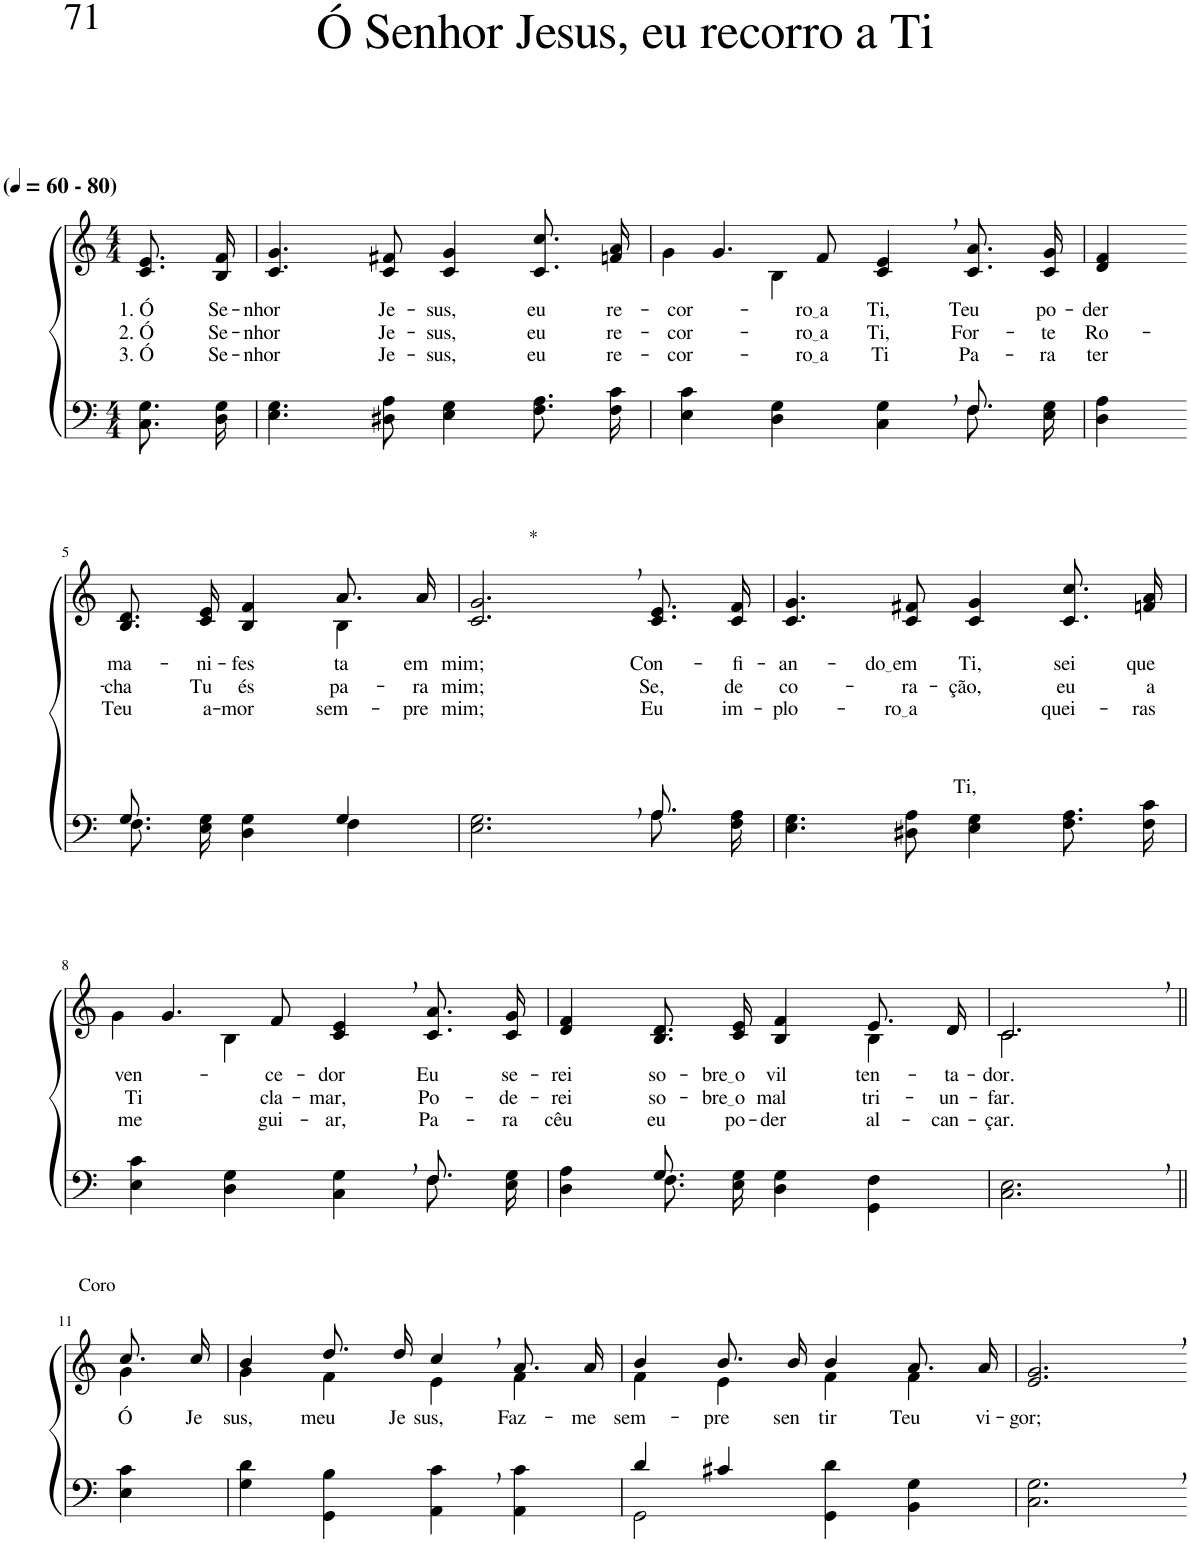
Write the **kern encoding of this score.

**kern	**kern	**text	**text	**text
*part2	*part1	*part1	*part1	*part1
*staff2	*staff1	*staff1	*staff1	*staff1
*I"Parte III e IV	*I"Parte I e II	*	*	*
*clefF4	*clefG2	*	*	*
*k[]	*k[]	*	*	*
*M4/4	*M4/4	*	*	*
*MM60	*MM60	*	*	*
=1	=1	=1	=1	=1
!	!LO:TX:a:B:t=(	!	!	!
!	!LO:TX:a:B:t=- 80)	!	!	!
!	!	!LO:LY:b	!LO:LY:b	!LO:LY:b
8.C\ 8.G\L	8.c/ 8.e/L	1. Ó	2. Ó	3. Ó
!	!	!LO:LY:b	!LO:LY:b	!LO:LY:b
16D\ 16G\Jk	16B/ 16f/Jk	Se-	Se-	Se-
=2	=2	=2	=2	=2
!	!	!LO:LY:b	!LO:LY:b	!LO:LY:b
4.E\ 4.G\	4.c/ 4.g/	-nhor	-nhor	-nhor
!	!	!LO:LY:b	!LO:LY:b	!LO:LY:b
8D#X\ 8A\	8c/ 8f#X/	Je-	Je-	Je-
!	!	!LO:LY:b	!LO:LY:b	!LO:LY:b
4E\ 4G\	4c/ 4g/	-sus,	-sus,	-sus,
!	!	!LO:LY:b	!LO:LY:b	!LO:LY:b
8.F\ 8.A\L	8.c/ 8.cc/L	eu	eu	eu
!	!	!LO:LY:b	!LO:LY:b	!LO:LY:b
16F\ 16c\Jk	16fn/ 16a/Jk	re-	re-	re-
=3	=3	=3	=3	=3
*^	*	*	*	*
!	!	!	!LO:LY:b	!LO:LY:b	!LO:LY:b
*	*	*^	*	*	*
2.ryy	4E\ 4c\	4.g/	4g\	-cor-	-cor-	-cor-
.	4D\ 4G\	.	4B\	.	.	.
!	!	!	!	!LO:LY:b	!LO:LY:b	!LO:LY:b
.	.	8f/	.	ro a	ro a	ro a
!	!	!	!	!LO:LY:b	!LO:LY:b	!LO:LY:b
.	4C\ 4G\	4c/, 4e/,	2ryy	Ti,	Ti,	Ti
!	!	!	!	!LO:LY:b	!LO:LY:b	!LO:LY:b
8.F/	8.F\L	8.c/ 8.a/L	.	Teu	For-	Pa-
!	!	!	!	!LO:LY:b	!LO:LY:b	!LO:LY:b
16ryy	16E\ 16G\Jk	16c/ 16g/Jk	.	po-	-te	-ra
*	*	*v	*v	*	*	*
=4	=4	=4	=4	=4	=4
!	!	!	!LO:LY:b	!LO:LY:b	!LO:LY:b
*v	*v	*	*	*	*
4D\ 4A\	4d/ 4f/	-der	Ro-	ter
!!LO:LB:g=z
=5-	=5-	=5-	=5-	=5-
*^	*	*	*	*
!	!	!	!LO:LY:b	!LO:LY:b	!LO:LY:b
*	*	*^	*	*	*
8.G/	8.F\L	8.B/ 8.d/L	2ryy	ma-	-cha	Teu
!	!	!	!	!LO:LY:b	!LO:LY:b	!LO:LY:b
16ryy	16E\ 16G\Jk	16c/ 16e/Jk	.	-ni-	Tu	a-
!	!	!	!	!LO:LY:b	!LO:LY:b	!LO:LY:b
8ryy	4D\ 4G\	4B/ 4f/	.	-fes-	és	-mor
8ryy	.	.	.	.	.	.
!	!	!	!	!LO:LY:b	!LO:LY:b	!LO:LY:b
4G/	4F\	8.a/L	4B\	-ta	pa-	sem-
!	!	!	!	!LO:LY:b	!LO:LY:b	!LO:LY:b
.	.	16a/Jk	.	em	-ra	-pre
*	*	*v	*v	*	*	*
=6	=6	=6	=6	=6	=6
!	!	!LO:TX:a:t=*	!	!	!
!	!	!	!LO:LY:b	!LO:LY:b	!LO:LY:b
2.ryy	2.E\ 2.G\	2.c/, 2.g/,	mim;	mim;	mim;
!	!	!	!LO:LY:b	!LO:LY:b	!LO:LY:b
8.A/	8.A\L	8.c/ 8.e/L	Con-	Se,	Eu
!	!	!	!LO:LY:b	!LO:LY:b	!LO:LY:b
16ryy	16F\ 16A\Jk	16c/ 16f/Jk	-fi-	de	im-
=7	=7	=7	=7	=7	=7
!	!	!	!LO:LY:b	!LO:LY:b	!LO:LY:b
*v	*v	*	*	*	*
4.E\ 4.G\	4.c/ 4.g/	-an-	co-	-plo-
!	!	!LO:LY:b	!LO:LY:b	!LO:LY:b
8D#X\ 8A\	8c/ 8f#X/	do em	-ra-	ro a
!	!	!LO:LY:b	!LO:LY:b	!LO:LY:b
4E\ 4G\	4c/ 4g/	Ti,	-ção,	Ti,
!	!	!LO:LY:b	!LO:LY:b	!LO:LY:b
8.F\ 8.A\L	8.c/ 8.cc/L	sei	eu	quei-
!	!	!LO:LY:b	!LO:LY:b	!LO:LY:b
16F\ 16c\Jk	16fn/ 16a/Jk	que	a	-ras
!!LO:LB:g=z
=8	=8	=8	=8	=8
*^	*	*	*	*
!	!	!	!LO:LY:b	!LO:LY:b	!LO:LY:b
*	*	*^	*	*	*
4E\ 4c\	2.ryy	4.g/	4g\	ven-	Ti	me
4D\ 4G\	.	.	4B\	.	.	.
!	!	!	!	!LO:LY:b	!LO:LY:b	!LO:LY:b
.	.	8f/	.	-ce-	cla-	gui-
!	!	!	!	!LO:LY:b	!LO:LY:b	!LO:LY:b
4C\, 4G\,	.	4c/, 4e/,	2ryy	-dor	-mar,	-ar,
!	!	!	!	!LO:LY:b	!LO:LY:b	!LO:LY:b
8.F\L	8.F\	8.c/ 8.a/L	.	Eu	Po-	Pa-
!	!	!	!	!LO:LY:b	!LO:LY:b	!LO:LY:b
16E\ 16G\Jk	16ryy	16c/ 16g/Jk	.	se-	-de-	-ra
=9	=9	=9	=9	=9	=9	=9
!	!	!	!	!LO:LY:b	!LO:LY:b	!LO:LY:b
4ryy	4D\ 4A\	4d/ 4f/	2.ryy	-rei	-rei	cêu
!	!	!	!	!LO:LY:b	!LO:LY:b	!LO:LY:b
8.G/	8.F\L	8.B/ 8.d/L	.	so-	so-	eu
!	!	!	!	!LO:LY:b	!LO:LY:b	!LO:LY:b
2ryy	16E\ 16G\Jk	16c/ 16e/Jk	.	bre o	bre o	po-
!	!	!	!	!LO:LY:b	!LO:LY:b	!LO:LY:b
.	4D\ 4G\	4B/ 4f/	.	vil	mal	-der
!	!	!	!	!LO:LY:b	!LO:LY:b	!LO:LY:b
.	4GG\ 4F\	8.e/L	4B\	ten-	tri-	al-
!	!	!	!	!LO:LY:b	!LO:LY:b	!LO:LY:b
16ryy	.	16d/Jk	.	-ta-	-un-	-can-
*v	*v	*	*	*	*	*
=10	=10	=10	=10	=10	=10
!	!	!	!LO:LY:b	!LO:LY:b	!LO:LY:b
2.C\, 2.E\,	2.c,\	2.c/	-dor.	-far.	-çar.
!!LO:LB:g=z	!!
=11||	=11||	=11||	=11||	=11||	=11||
!	!LO:TX:a:t=Coro	!	!	!	!
!	!	!	!LO:LY:b	!	!
4E\ 4c\	8.cc/L	4g\	Ó	.	.
!	!	!	!LO:LY:b	!	!
.	16cc/Jk	.	Je-	.	.
=12	=12	=12	=12	=12	=12
!	!	!	!LO:LY:b	!	!
4G\ 4d\	4b/	4g\	-sus,	.	.
!	!	!	!LO:LY:b	!	!
4GG\ 4B\	8.dd/L	4f\	meu	.	.
!	!	!	!LO:LY:b	!	!
.	16dd/Jk	.	Je-	.	.
!	!	!	!LO:LY:b	!	!
4AA\, 4c\,	4cc,/	4e\	-sus,	.	.
!	!	!	!LO:LY:b	!	!
4AA\ 4c\	8.a/L	4f\	Faz-	.	.
!	!	!	!LO:LY:b	!	!
.	16a/Jk	.	-me	.	.
=13	=13	=13	=13	=13	=13
*^	*	*	*	*	*
!	!	!	!	!LO:LY:b	!	!
4d/	2GG\	4b/	4f\	sem-	.	.
!	!	!	!	!LO:LY:b	!	!
4c#X/	.	8.b/L	4e\	-pre	.	.
!	!	!	!	!LO:LY:b	!	!
.	.	16b/Jk	.	sen-	.	.
!	!	!	!	!LO:LY:b	!	!
2ryy	4GG\ 4d\	4b/	4f\	-tir	.	.
!	!	!	!	!LO:LY:b	!	!
.	4BB\ 4G\	8.a/L	4f\	Teu	.	.
!	!	!	!	!LO:LY:b	!	!
.	.	16a/Jk	.	vi-	.	.
*v	*v	*	*	*	*	*
*	*v	*v	*	*	*
=14	=14	=14	=14	=14
!	!	!LO:LY:b	!	!
2.C\, 2.G\,	2.e/, 2.g/,	-gor;	.	.
=-	=-	=-	=-	=-
*-	*-	*-	*-	*-
